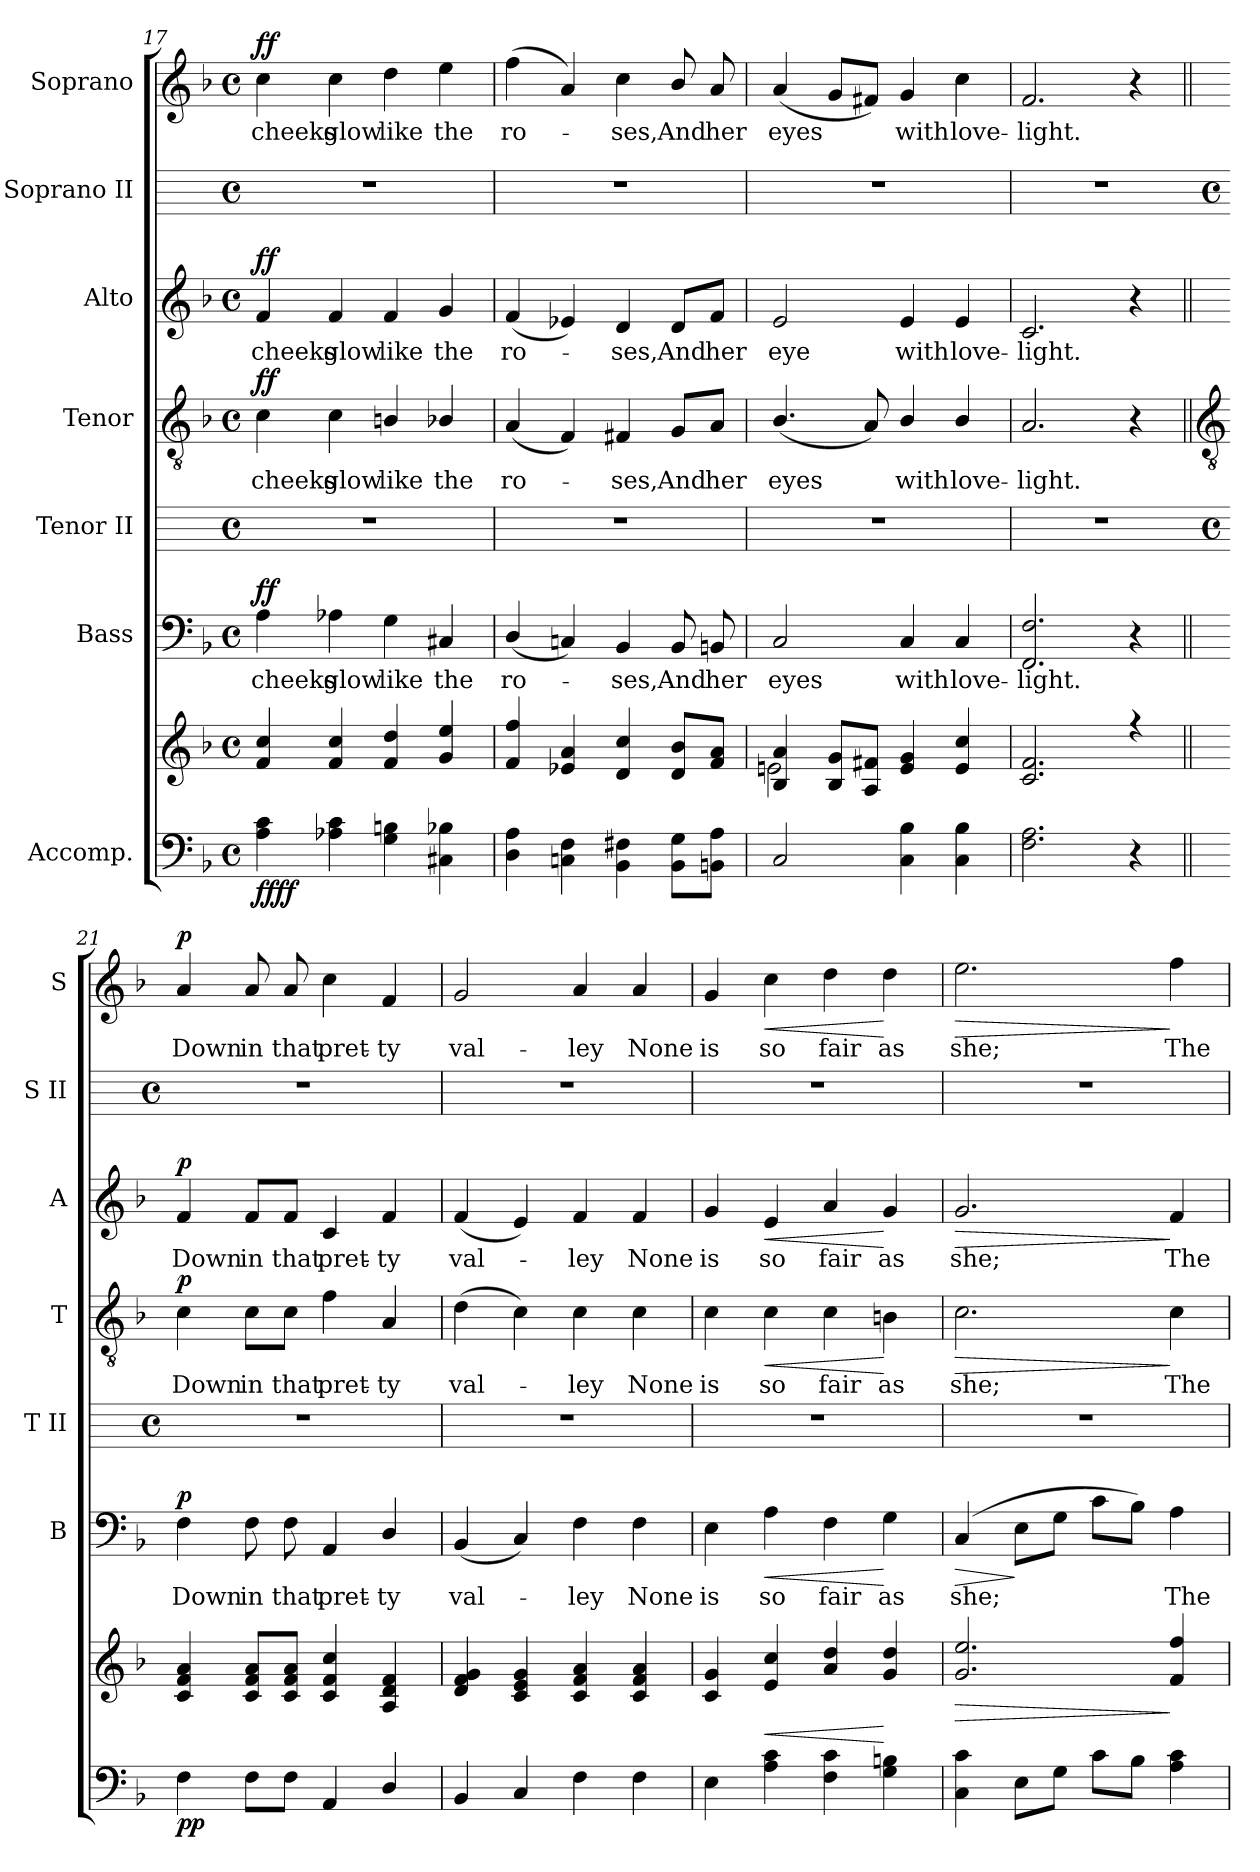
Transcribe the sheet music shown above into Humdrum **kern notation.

**kern	**kern	**dynam	**kern	**text	**dynam	**kern	**kern	**text	**dynam	**kern	**text	**dynam	**kern	**kern	**text	**dynam
*part7	*part7	*part7	*part6	*part6	*part6	*part5	*part4	*part4	*part4	*part3	*part3	*part3	*part2	*part1	*part1	*part1
*staff8	*staff7	*staff7/8	*staff6	*staff6	*staff6	*staff5	*staff4	*staff4	*staff4	*staff3	*staff3	*staff3	*staff2	*staff1	*staff1	*staff1
*I"Accomp.	*	*	*I"Bass	*	*	*I"Tenor II	*I"Tenor	*	*	*I"Alto	*	*	*I"Soprano II	*I"Soprano	*	*
*	*	*	*I'B	*	*	*I'T II	*I'T	*	*	*I'A	*	*	*I'S II	*I'S	*	*
*clefF4	*clefG2	*	*clefF4	*	*	*	*clefGv2	*	*	*clefG2	*	*	*	*clefG2	*	*
*k[b-]	*k[b-]	*	*k[b-]	*	*	*	*k[b-]	*	*	*k[b-]	*	*	*	*k[b-]	*	*
*F:	*F:	*	*F:	*	*	*	*F:	*	*	*F:	*	*	*	*F:	*	*
*M4/4	*M4/4	*	*M4/4	*	*	*M4/4	*M4/4	*	*	*M4/4	*	*	*M4/4	*M4/4	*	*
*met(c)	*met(c)	*	*met(c)	*	*	*met(c)	*met(c)	*	*	*met(c)	*	*	*met(c)	*met(c)	*	*
=17	=17	=17	=17	=17	=17	=17	=17	=17	=17	=17	=17	=17	=17	=17	=17	=17
*	*^	*	*	*	*	*	*	*	*	*	*	*	*	*	*	*
!	!	!	!LO:DY:b=2	!	!LO:LY:b	!	!	!	!LO:LY:b	!	!	!LO:LY:b	!	!	!	!LO:LY:b	!
!	!	!	!LO:DY:n=1:b	!	!	!LO:DY:b	!	!	!	!LO:DY:b	!	!	!LO:DY:b	!	!	!	!LO:DY:b
4A 4c	4f 4cc	1ryy	ff ff	4A	cheeks	ff	1r	4c	cheeks	ff	4f	cheeks	ff	1r	4cc	cheeks	ff
!	!	!	!	!	!LO:LY:b	!	!	!	!LO:LY:b	!	!	!LO:LY:b	!	!	!	!LO:LY:b	!
4A-X 4c	4f 4cc	.	.	4A-X	glow	.	.	4c	glow	.	4f	glow	.	.	4cc	glow	.
!	!	!	!	!	!LO:LY:b	!	!	!	!LO:LY:b	!	!	!LO:LY:b	!	!	!	!LO:LY:b	!
4G 4Bn	4f 4dd	.	.	4G	like	.	.	4Bn/	like	.	4f	like	.	.	4dd	like	.
!	!	!	!	!	!LO:LY:b	!	!	!	!LO:LY:b	!	!	!LO:LY:b	!	!	!	!LO:LY:b	!
4C#X 4B-X	4g 4ee	.	.	4C#X	the	.	.	4B-X/	the	.	4g	the	.	.	4ee	the	.
=18	=18	=18	=18	=18	=18	=18	=18	=18	=18	=18	=18	=18	=18	=18	=18	=18	=18
!	!	!	!	!	!LO:LY:b	!	!	!	!LO:LY:b	!	!	!LO:LY:b	!	!	!	!LO:LY:b	!
4D\ 4A\	4f 4ff	1ryy	.	(<4D/	ro-	.	1r	(<4A	ro-	.	(<4f	ro-	.	1r	(<4ff	ro-	.
4Cn 4F	4e-X 4a	.	.	4Cn)	.	.	.	4F)	.	.	4e-X)	.	.	.	4a)	.	.
!	!	!	!	!	!LO:LY:b	!	!	!	!LO:LY:b	!	!	!LO:LY:b	!	!	!	!LO:LY:b	!
4BB- 4F#X	4d 4cc	.	.	4BB-	ses,	.	.	4F#X	ses,	.	4d	ses,	.	.	4cc	ses,	.
!	!	!	!	!	!LO:LY:b	!	!	!	!LO:LY:b	!	!	!LO:LY:b	!	!	!	!LO:LY:b	!
8BB- 8GL	8d 8b-L	.	.	8BB-	And	.	.	8G/L	And	.	8d/L	And	.	.	8b-/	And	.
!	!	!	!	!	!LO:LY:b	!	!	!	!LO:LY:b	!	!	!LO:LY:b	!	!	!	!LO:LY:b	!
8BBn 8AJ	8f 8aJ	.	.	8BBn	her	.	.	8A/J	her	.	8f/J	her	.	.	8a	her	.
=19	=19	=19	=19	=19	=19	=19	=19	=19	=19	=19	=19	=19	=19	=19	=19	=19	=19
!	!	!	!	!	!LO:LY:b	!	!	!	!LO:LY:b	!	!	!LO:LY:b	!	!	!	!LO:LY:b	!
2C	4B- 4a	2en\	.	2C	eyes	.	1r	(<4.B-/	eyes	.	2e	eye	.	1r	(<4a	eyes	.
.	8B- 8gL	.	.	.	.	.	.	.	.	.	.	.	.	.	8gL	.	.
.	8A 8f#XJ	.	.	.	.	.	.	8A)	.	.	.	.	.	.	8f#XJ)	.	.
!	!	!	!	!	!LO:LY:b	!	!	!	!LO:LY:b	!	!	!LO:LY:b	!	!	!	!LO:LY:b	!
4C 4B-	4e 4g	2ryy	.	4C	with	.	.	4B-/	with	.	4e	with	.	.	4g	with	.
!	!	!	!	!	!LO:LY:b	!	!	!	!LO:LY:b	!	!	!LO:LY:b	!	!	!	!LO:LY:b	!
4C 4B-	4e 4cc	.	.	4C	love-	.	.	4B-/	love-	.	4e	love-	.	.	4cc	love-	.
=20	=20	=20	=20	=20	=20	=20	=20	=20	=20	=20	=20	=20	=20	=20	=20	=20	=20
!	!	!	!	!	!LO:LY:b	!	!	!	!LO:LY:b	!	!	!LO:LY:b	!	!	!	!LO:LY:b	!
2.F 2.A	2.c 2.f	1ryy	.	2.FF 2.F	-light.	.	1r	2.A	-light.	.	2.c	-light.	.	1r	2.f	-light.	.
4r	4r	.	.	4r	.	.	.	4r	.	.	4r	.	.	.	4r	.	.
!!LO:LB:g=z
=21||	=21||	=21||	=21||	=21||	=21||	=21||	=21	=21||	=21||	=21||	=21||	=21||	=21||	=21	=21||	=21||	=21||
*	*	*	*	*	*	*	*	*clefGv2	*	*	*	*	*	*	*	*	*
*	*	*	*	*	*	*	*M4/4	*	*	*	*	*	*	*M4/4	*	*	*
*	*	*	*	*	*	*	*met(c)	*	*	*	*	*	*	*met(c)	*	*	*
!	!	!	!LO:DY:b=2	!	!LO:LY:b	!	!	!	!LO:LY:b	!	!	!LO:LY:b	!	!	!	!LO:LY:b	!
!	!	!	!LO:DY:n=1:b	!	!	!LO:DY:b	!	!	!	!LO:DY:b	!	!	!LO:DY:b	!	!	!	!LO:DY:b
4F	4c 4f 4a	1ryy	p p	4F	Down	p	1r	4c	Down	p	4f	Down	p	1r	4a	Down	p
!	!	!	!	!	!LO:LY:b	!	!	!	!LO:LY:b	!	!	!LO:LY:b	!	!	!	!LO:LY:b	!
8FL	8c 8f 8aL	.	.	8F	in	.	.	8c\L	in	.	8f/L	in	.	.	8a	in	.
!	!	!	!	!	!LO:LY:b	!	!	!	!LO:LY:b	!	!	!LO:LY:b	!	!	!	!LO:LY:b	!
8FJ	8c 8f 8aJ	.	.	8F	that	.	.	8c\J	that	.	8f/J	that	.	.	8a	that	.
!	!	!	!	!	!LO:LY:b	!	!	!	!LO:LY:b	!	!	!LO:LY:b	!	!	!	!LO:LY:b	!
4AA	4c 4f 4cc	.	.	4AA	pret-	.	.	4f	pret-	.	4c	pret-	.	.	4cc	pret-	.
!	!	!	!	!	!LO:LY:b	!	!	!	!LO:LY:b	!	!	!LO:LY:b	!	!	!	!LO:LY:b	!
4D/	4A 4d 4f	.	.	4D/	-ty	.	.	4A	-ty	.	4f	-ty	.	.	4f	-ty	.
=22	=22	=22	=22	=22	=22	=22	=22	=22	=22	=22	=22	=22	=22	=22	=22	=22	=22
!	!	!	!	!	!LO:LY:b	!	!	!	!LO:LY:b	!	!	!LO:LY:b	!	!	!	!LO:LY:b	!
4BB-	4d 4f 4g	1ryy	.	(<4BB-	val-	.	1r	(>4d	val-	.	(<4f	val-	.	1r	2g	val-	.
4C	4c 4e 4g	.	.	4C)	.	.	.	4c)	.	.	4e)	.	.	.	.	.	.
!	!	!	!	!	!LO:LY:b	!	!	!	!LO:LY:b	!	!	!LO:LY:b	!	!	!	!LO:LY:b	!
4F	4c 4f 4a	.	.	4F	ley	.	.	4c	ley	.	4f	ley	.	.	4a	-ley	.
!	!	!	!	!	!LO:LY:b	!	!	!	!LO:LY:b	!	!	!LO:LY:b	!	!	!	!LO:LY:b	!
4F	4c 4f 4a	.	.	4F	None	.	.	4c	None	.	4f	None	.	.	4a	None	.
=23	=23	=23	=23	=23	=23	=23	=23	=23	=23	=23	=23	=23	=23	=23	=23	=23	=23
!	!	!	!	!	!LO:LY:b	!	!	!	!LO:LY:b	!	!	!LO:LY:b	!	!	!	!LO:LY:b	!
4E	4c 4g	1ryy	.	4E	is	.	1r	4c	is	.	4g	is	.	1r	4g	is	.
!	!	!	!LO:HP:b	!	!LO:LY:b	!LO:HP:b	!	!	!LO:LY:b	!LO:HP:b	!	!LO:LY:b	!LO:HP:b	!	!	!LO:LY:b	!LO:HP:b
4A 4c	4e 4cc	.	<	4A	so	<	.	4c	so	<	4e	so	<	.	4cc	so	<
!	!	!	!	!	!LO:LY:b	!	!	!	!LO:LY:b	!	!	!LO:LY:b	!	!	!	!LO:LY:b	!
4F 4c	4a 4dd	.	.	4F	fair	.	.	4c	fair	.	4a	fair	.	.	4dd	fair	.
!	!	!	!	!	!LO:LY:b	!	!	!	!LO:LY:b	!	!	!LO:LY:b	!	!	!	!LO:LY:b	!
4G 4Bn	4g 4dd	.	[	4G	as	[	.	4Bn	as	[	4g	as	[	.	4dd	as	[
=24	=24	=24	=24	=24	=24	=24	=24	=24	=24	=24	=24	=24	=24	=24	=24	=24	=24
!	!	!	!LO:HP:b	!	!LO:LY:b	!LO:HP:b	!	!	!LO:LY:b	!LO:HP:b	!	!LO:LY:b	!LO:HP:b	!	!	!LO:LY:b	!LO:HP:b
4C 4c	2.g 2.ee	1ryy	>	(>4C	she;	>	1r	2.c	she;	>	2.g	she;	>	1r	2.ee	she;	>
8EL	.	.	.	8EL	.	]	.	.	.	.	.	.	.	.	.	.	.
8GJ	.	.	.	8GJ	.	.	.	.	.	.	.	.	.	.	.	.	.
8cL	.	.	.	8cL	.	.	.	.	.	.	.	.	.	.	.	.	.
8B-J	.	.	.	8B-J)	.	.	.	.	.	.	.	.	.	.	.	.	.
!	!	!	!	!	!LO:LY:b	!	!	!	!LO:LY:b	!	!	!LO:LY:b	!	!	!	!LO:LY:b	!
4A 4c	4f 4ff	.	]	4A	The	.	.	4c	The	]	4f	The	]	.	4ff	The	]
*	*v	*v	*	*	*	*	*	*	*	*	*	*	*	*	*	*	*
=	=	=	=	=	=	=	=	=	=	=	=	=	=	=	=	=
*-	*-	*-	*-	*-	*-	*-	*-	*-	*-	*-	*-	*-	*-	*-	*-	*-
